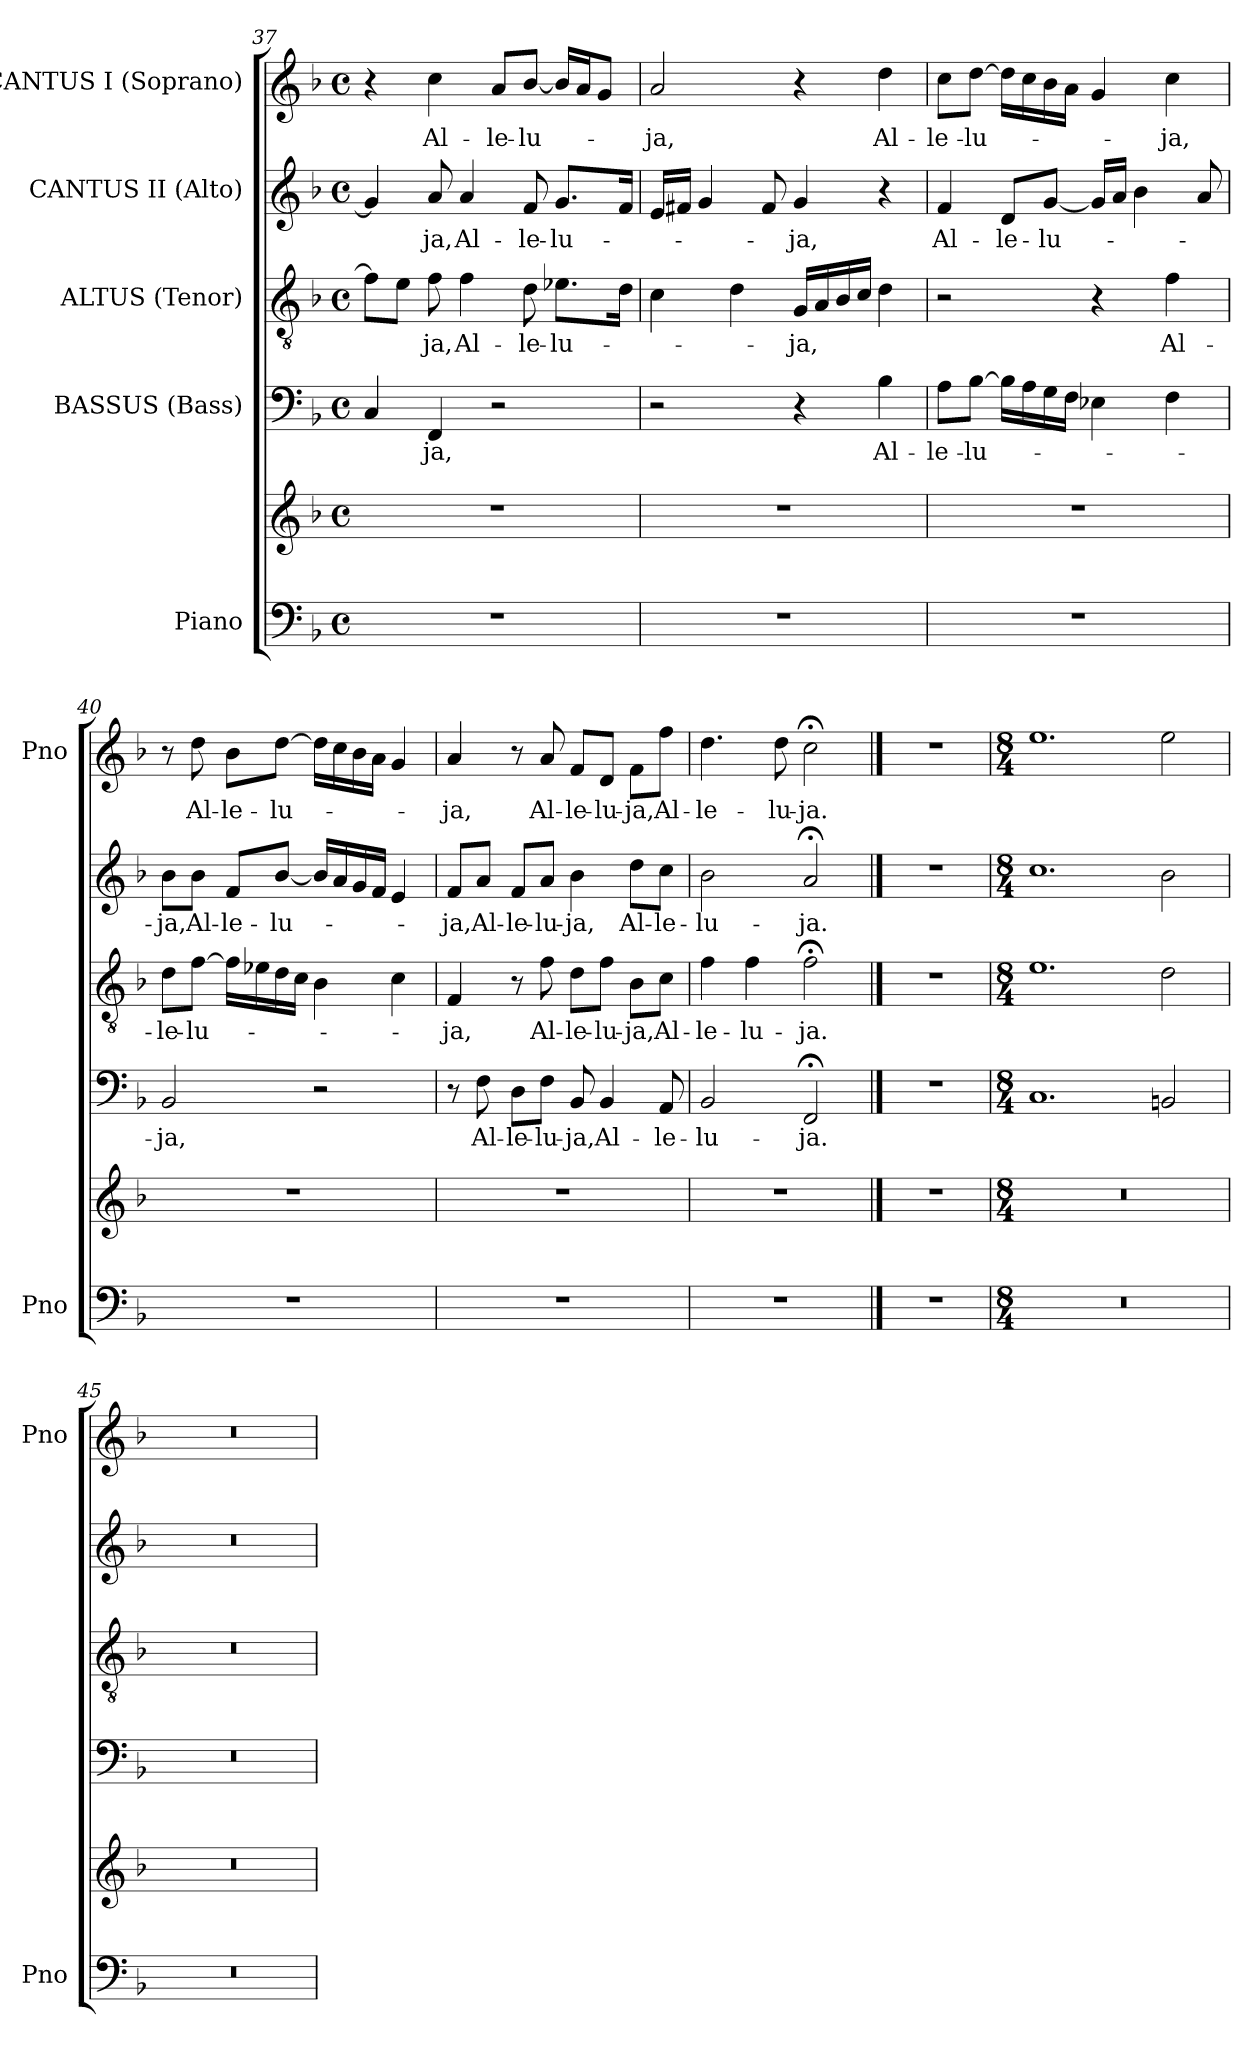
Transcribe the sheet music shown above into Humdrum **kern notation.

**kern	**kern	**kern	**text	**kern	**text	**kern	**text	**kern	**text
*part5	*part5	*part4	*part4	*part3	*part3	*part2	*part2	*part1	*part1
*staff6	*staff5	*staff4	*staff4	*staff3	*staff3	*staff2	*staff2	*staff1	*staff1
*I"Piano	*	*I"BASSUS (Bass)	*	*I"ALTUS (Tenor)	*	*I"CANTUS II (Alto)	*	*I"CANTUS I (Soprano)	*
*I'Pno	*	*	*	*	*	*	*	*I'Pno	*
*clefF4	*clefG2	*clefF4	*	*clefGv2	*	*clefG2	*	*clefG2	*
*k[b-]	*k[b-]	*k[b-]	*	*k[b-]	*	*k[b-]	*	*k[b-]	*
*F:	*F:	*F:	*	*F:	*	*F:	*	*F:	*
*M4/4	*M4/4	*M4/4	*	*M4/4	*	*M4/4	*	*M4/4	*
*met(c)	*met(c)	*met(c)	*	*met(c)	*	*met(c)	*	*met(c)	*
=37	=37	=37	=37	=37	=37	=37	=37	=37	=37
1r	1r	4C/	.	8f\L]	.	4g/]	.	4r	.
.	.	.	.	8e\J	.	.	.	.	.
.	.	4FF/	-ja,	8f\	-ja,	8a/	-ja,	4cc\	Al-
.	.	.	.	4f\	Al-	4a/	Al-	.	.
.	.	2r	.	.	.	.	.	8a/L	-le-
.	.	.	.	8d\	-le-	8f/	-le-	[8b-/J	-lu-
.	.	.	.	8.e-X\L	-lu-	8.g/L	-lu-	16b-/LL]	.
.	.	.	.	.	.	.	.	16a/J	.
.	.	.	.	.	.	.	.	8g/J	.
.	.	.	.	16d\Jk	.	16f/Jk	.	.	.
=38	=38	=38	=38	=38	=38	=38	=38	=38	=38
1r	1r	2r	.	4c\	.	16e/LL	.	2a/	-ja,
.	.	.	.	.	.	16f#X/JJ	.	.	.
.	.	.	.	.	.	4g/	.	.	.
.	.	.	.	4d\	.	.	.	.	.
.	.	.	.	.	.	8f#/	.	.	.
.	.	4r	.	16G/LL	-ja,	4g/	-ja,	4r	.
.	.	.	.	16A/	.	.	.	.	.
.	.	.	.	16B-/	.	.	.	.	.
.	.	.	.	16c/JJ	.	.	.	.	.
.	.	4B-\	Al-	4d\	.	4r	.	4dd\	Al-
!!LO:LB:g=z
=39	=39	=39	=39	=39	=39	=39	=39	=39	=39
1r	1r	8A\L	-­le-	2r	.	4f/	Al-	8cc\L	-­le-
.	.	[8B-\J	-lu-	.	.	.	.	[8dd\J	-lu-
.	.	16B-\LL]	.	.	.	8d/L	-le-	16dd\LL]	.
.	.	16A\	.	.	.	.	.	16cc\	.
.	.	16G\	.	.	.	[8g/J	-lu-	16b-\	.
.	.	16F\JJ	.	.	.	.	.	16a\JJ	.
.	.	4E-X\	.	4r	.	16g/LL]	.	4g/	.
.	.	.	.	.	.	16a/JJ	.	.	.
.	.	.	.	.	.	4b-\	.	.	.
.	.	4F\	.	4f\	Al-	.	.	4cc\	-ja,
.	.	.	.	.	.	8a/	.	.	.
=40	=40	=40	=40	=40	=40	=40	=40	=40	=40
1r	1r	2BB-/	-ja,	8d\L	-le-	8b-\L	-ja,	8r	.
.	.	.	.	[8f\J	-lu-	8b-\J	Al-	8dd\	Al-
.	.	.	.	16f\LL]	.	8f/L	-le-	8b-\L	-le-
.	.	.	.	16e-X\	.	.	.	.	.
.	.	.	.	16d\	.	[8b-/J	-lu-	[8dd\J	-lu-
.	.	.	.	16c\JJ	.	.	.	.	.
.	.	2r	.	4B-\	.	16b-/LL]	.	16dd\LL]	.
.	.	.	.	.	.	16a/	.	16cc\	.
.	.	.	.	.	.	16g/	.	16b-\	.
.	.	.	.	.	.	16f/JJ	.	16a\JJ	.
.	.	.	.	4c\	.	4e/	.	4g/	.
=41	=41	=41	=41	=41	=41	=41	=41	=41	=41
1r	1r	8r	.	4F/	-ja,	8f/L	-ja,	4a/	-ja,
.	.	8F\	Al-	.	.	8a/J	Al-	.	.
.	.	8D\L	-le-	8r	.	8f/L	-le-	8r	.
.	.	8F\J	-lu-	8f\	Al-	8a/J	-lu-	8a/	Al-
.	.	8BB-/	-ja,	8d\L	-le-	4b-\	-ja,	8f/L	-le-
.	.	4BB-/	Al-	8f\J	-lu-	.	.	8d/J	-lu-
.	.	.	.	8B-\L	-ja,	8dd\L	Al-	8f\L	-ja,
.	.	8AA/	-le-	8c\J	Al-	8cc\J	-le-	8ff\J	Al-
=42	=42	=42	=42	=42	=42	=42	=42	=42	=42
1r	1r	2BB-/	-lu-	4f\	-le-	2b-\	-lu-	4.dd\	-le-
.	.	.	.	4f\	-lu-	.	.	.	.
.	.	.	.	.	.	.	.	8dd\	-lu-
.	.	2FF;</	-ja.	2f;<\	-ja.	2a;</	-ja.	2cc;<\	-ja.
!!LO:PB:g=z
==43	==43	==43	==43	==43	==43	==43	==43	==43	==43
1r	1r	1r	.	1r	.	1r	.	1r	.
=44	=44	=44	=44	=44	=44	=44	=44	=44	=44
*M8/4	*M8/4	*M8/4	*	*M8/4	*	*M8/4	*	*M8/4	*
0r	0r	1.C	.	1.e	.	1.cc	.	1.ee	.
.	.	2BBn/	.	2d\	.	2b-\	.	2ee\	.
=45	=45	=45	=45	=45	=45	=45	=45	=45	=45
0r	0r	0r	.	0r	.	0r	.	0r	.
=	=	=	=	=	=	=	=	=	=
*-	*-	*-	*-	*-	*-	*-	*-	*-	*-
